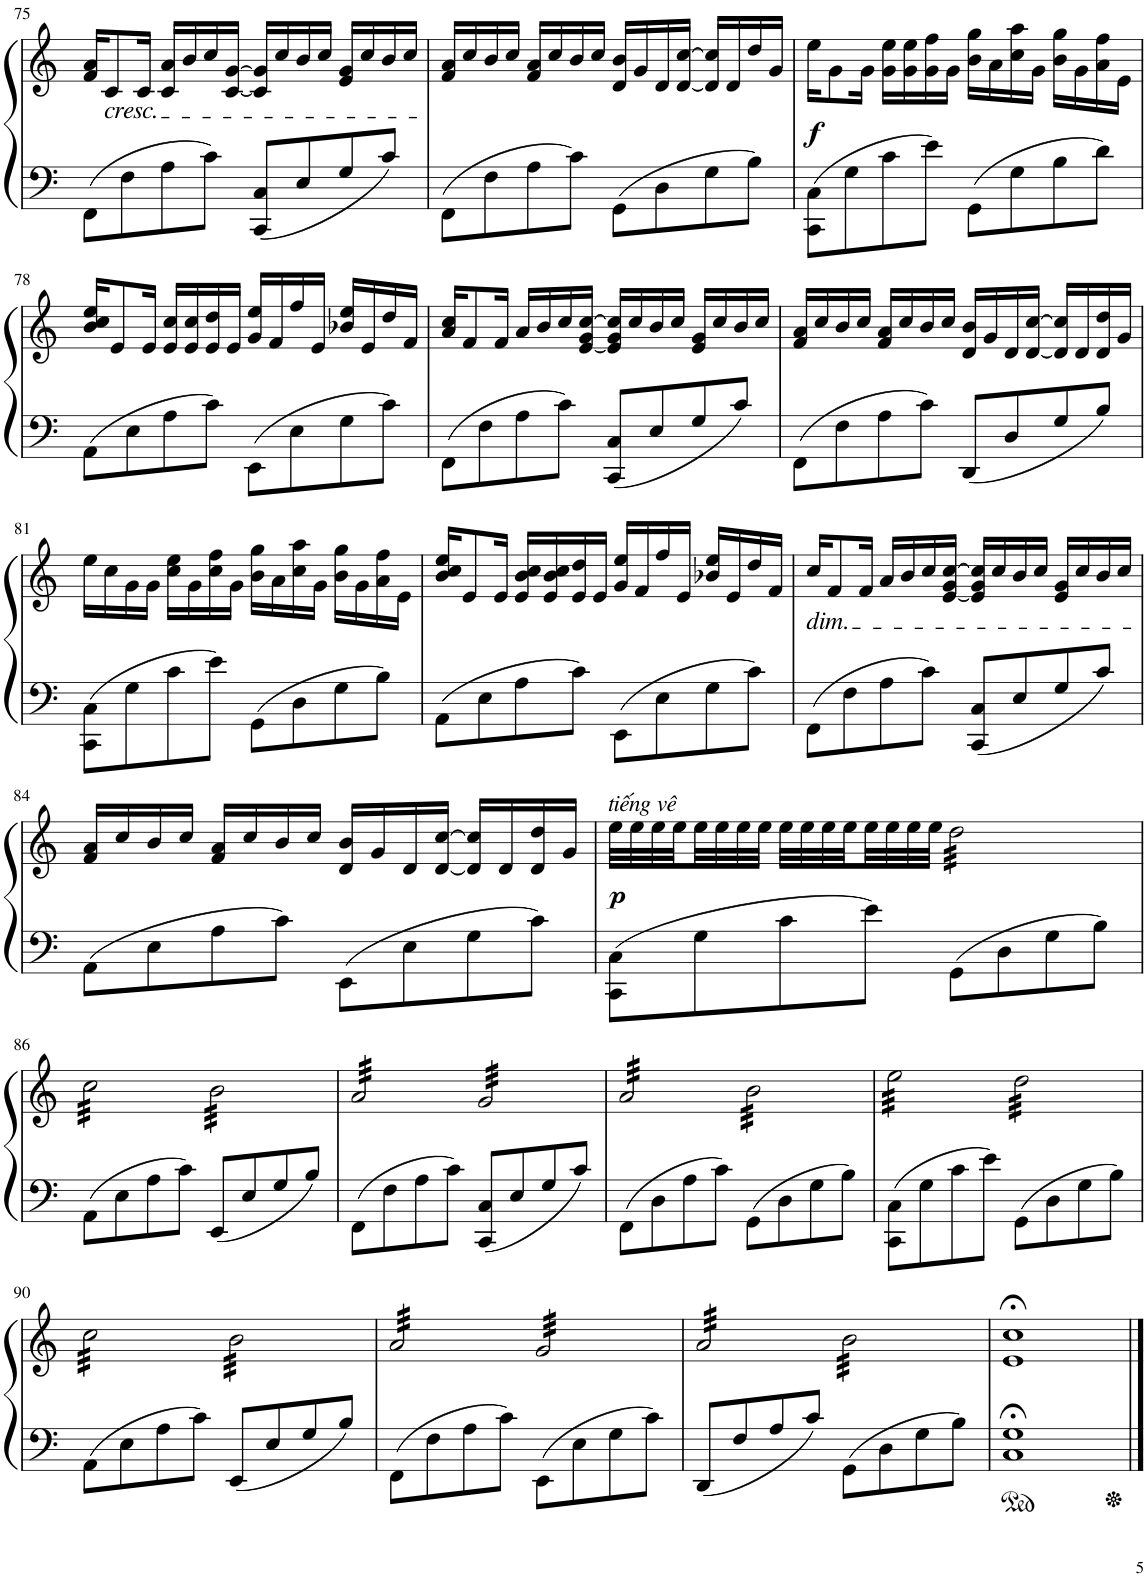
**kern	**kern	**dynam
*part1	*part1	*part1
*staff2	*staff1	*staff1/2
*I"Piano	*	*
*I'Pno.	*	*
!!LO:PB:g=z
*clefF4	*clefG2	*
*k[]	*k[]	*
*M4/4	*M4/4	*
=75	=75	=75
8FF\L	16f/ 16a/KL	.
!	!LO:TX:b:i:t=cresc.	!
.	8c/	.
8F\	.	.
.	16c/Jk	.
8A\	16c/ 16a/LL	.
.	16b/	.
8c\J	16cc/	.
.	[16c/ [16g/JJ	.
8CC/ 8C/L	16c/] 16g/]LL	.
.	16cc/	.
8E/	16b/	.
.	16cc/JJ	.
8G/	16e/ 16g/LL	.
.	16cc/	.
8c/J	16b/	.
.	16cc/JJ	.
=76	=76	=76
8FF\L	16f/ 16a/LL	.
.	16cc/	.
8F\	16b/	.
.	16cc/JJ	.
8A\	16f/ 16a/LL	.
.	16cc/	.
8c\J	16b/	.
.	16cc/JJ	.
8GG\L	16d/ 16b/LL	.
.	16g/	.
8D\	16d/	.
.	[16d/ [16cc/JJ	.
8G\	16d/] 16cc/]LL	.
.	16d/	.
8B\J	16dd/	.
.	16g/JJ	.
=77	=77	=77
!	!	!LO:DY:b
8CC\ 8C\L	16ee\KL	f
.	8g\	.
8G\	.	.
.	16g\Jk	.
8c\	16g\ 16ee\LL	.
.	16g\ 16ee\	.
8e\J	16g\ 16ff\	.
.	16g\JJ	.
8GG\L	16b\ 16gg\LL	.
.	16a\	.
8G\	16cc\ 16aa\	.
.	16g\JJ	.
8B\	16b\ 16gg\LL	.
.	16g\	.
8d\J	16a\ 16ff\	.
.	16e\JJ	.
!!LO:LB:g=z
=78	=78	=78
8AA\L	16b/ 16cc/ 16ee/KL	.
.	8e/	.
8E\	.	.
.	16e/Jk	.
8A\	16e/ 16cc/LL	.
.	16e/ 16cc/	.
8c\J	16e/ 16dd/	.
.	16e/JJ	.
8EE\L	16g/ 16ee/LL	.
.	16f/	.
8E\	16ff/	.
.	16e/JJ	.
8G\	16b-X/ 16ee/LL	.
.	16e/	.
8c\J	16dd/	.
.	16f/JJ	.
=79	=79	=79
8FF\L	16a/ 16cc/KL	.
.	8f/	.
8F\	.	.
.	16f/Jk	.
8A\	16a/LL	.
.	16b/	.
8c\J	16cc/	.
.	[16e/ 16g/ [16cc/JJ	.
8CC/ 8C/L	16e/] 16g/ 16cc/]LL	.
.	16cc/	.
8E/	16b/	.
.	16cc/JJ	.
8G/	16e/ 16g/LL	.
.	16cc/	.
8c/J	16b/	.
.	16cc/JJ	.
=80	=80	=80
8FF\L	16f/ 16a/LL	.
.	16cc/	.
8F\	16b/	.
.	16cc/JJ	.
8A\	16f/ 16a/LL	.
.	16cc/	.
8c\J	16b/	.
.	16cc/JJ	.
8DD/L	16d/ 16b/LL	.
.	16g/	.
8D/	16d/	.
.	[16d/ [16cc/JJ	.
8G/	16d/] 16cc/]LL	.
.	16d/	.
8B/J	16d/ 16dd/	.
.	16g/JJ	.
!!LO:LB:g=z
=81	=81	=81
8CC\ 8C\L	16ee\LL	.
.	16cc\	.
8G\	16g\	.
.	16g\JJ	.
8c\	16cc\ 16ee\LL	.
.	16g\	.
8e\J	16cc\ 16ff\	.
.	16g\JJ	.
8GG\L	16b\ 16gg\LL	.
.	16a\	.
8D\	16cc\ 16aa\	.
.	16g\JJ	.
8G\	16b\ 16gg\LL	.
.	16g\	.
8B\J	16a\ 16ff\	.
.	16e\JJ	.
=82	=82	=82
8AA\L	16b/ 16cc/ 16ee/KL	.
.	8e/	.
8E\	.	.
.	16e/Jk	.
8A\	16e/ 16b/ 16cc/LL	.
.	16e/ 16b/ 16cc/	.
8c\J	16e/ 16dd/	.
.	16e/JJ	.
8EE\L	16g/ 16ee/LL	.
.	16f/	.
8E\	16ff/	.
.	16e/JJ	.
8G\	16b-X/ 16ee/LL	.
.	16e/	.
8c\J	16dd/	.
.	16f/JJ	.
=83	=83	=83
!	!LO:TX:b:i:t=dim.	!
8FF\L	16cc/KL	.
.	8f/	.
8F\	.	.
.	16f/Jk	.
8A\	16a/LL	.
.	16b/	.
8c\J	16cc/	.
.	[16e/ 16g/ [16cc/JJ	.
8CC/ 8C/L	16e/] 16g/ 16cc/]LL	.
.	16cc/	.
8E/	16b/	.
.	16cc/JJ	.
8G/	16e/ 16g/LL	.
.	16cc/	.
8c/J	16b/	.
.	16cc/JJ	.
!!LO:LB:g=z
=84	=84	=84
8AA\L	16f/ 16a/LL	.
.	16cc/	.
8E\	16b/	.
.	16cc/JJ	.
8A\	16f/ 16a/LL	.
.	16cc/	.
8c\J	16b/	.
.	16cc/JJ	.
8EE\L	16d/ 16b/LL	.
.	16g/	.
8E\	16d/	.
.	[16d/ [16cc/JJ	.
8G\	16d/] 16cc/]LL	.
.	16d/	.
8c\J	16d/ 16dd/	.
.	16g/JJ	.
=85	=85	=85
!	!LO:TX:a:i:t=tiếng vê	!
!	!	!LO:DY:b
8CC\ 8C\L	32ee\LLL	p
.	32ee\	.
.	32ee\	.
.	32ee\	.
8G\	32ee\	.
.	32ee\	.
.	32ee\	.
.	32ee\JJJ	.
8c\	32ee\LLL	.
.	32ee\	.
.	32ee\	.
.	32ee\	.
8e\J	32ee\	.
.	32ee\	.
.	32ee\	.
.	32ee\JJJ	.
*	*tremolo	*
8GG\L	32dd\LLL	.
.	32dd\	.
.	32dd\	.
.	32dd\	.
8D\	32dd\	.
.	32dd\	.
.	32dd\	.
.	32dd\	.
8G\	32dd\	.
.	32dd\	.
.	32dd\	.
.	32dd\	.
8B\J	32dd\	.
.	32dd\	.
.	32dd\	.
.	32dd\JJJ	.
!!LO:LB:g=z
=86	=86	=86
8AA\L	32cc\LLL	.
.	32cc\	.
.	32cc\	.
.	32cc\	.
8E\	32cc\	.
.	32cc\	.
.	32cc\	.
.	32cc\	.
8A\	32cc\	.
.	32cc\	.
.	32cc\	.
.	32cc\	.
8c\J	32cc\	.
.	32cc\	.
.	32cc\	.
.	32cc\JJJ	.
8EE/L	32b\LLL	.
.	32b\	.
.	32b\	.
.	32b\	.
8E/	32b\	.
.	32b\	.
.	32b\	.
.	32b\	.
8G/	32b\	.
.	32b\	.
.	32b\	.
.	32b\	.
8B/J	32b\	.
.	32b\	.
.	32b\	.
.	32b\JJJ	.
=87	=87	=87
8FF\L	32a/LLL	.
.	32a/	.
.	32a/	.
.	32a/	.
8F\	32a/	.
.	32a/	.
.	32a/	.
.	32a/	.
8A\	32a/	.
.	32a/	.
.	32a/	.
.	32a/	.
8c\J	32a/	.
.	32a/	.
.	32a/	.
.	32a/JJJ	.
8CC/ 8C/L	32g/LLL	.
.	32g/	.
.	32g/	.
.	32g/	.
8E/	32g/	.
.	32g/	.
.	32g/	.
.	32g/	.
8G/	32g/	.
.	32g/	.
.	32g/	.
.	32g/	.
8c/J	32g/	.
.	32g/	.
.	32g/	.
.	32g/JJJ	.
=88	=88	=88
8FF\L	32a/LLL	.
.	32a/	.
.	32a/	.
.	32a/	.
8D\	32a/	.
.	32a/	.
.	32a/	.
.	32a/	.
8A\	32a/	.
.	32a/	.
.	32a/	.
.	32a/	.
8c\J	32a/	.
.	32a/	.
.	32a/	.
.	32a/JJJ	.
8GG\L	32b\LLL	.
.	32b\	.
.	32b\	.
.	32b\	.
8D\	32b\	.
.	32b\	.
.	32b\	.
.	32b\	.
8G\	32b\	.
.	32b\	.
.	32b\	.
.	32b\	.
8B\J	32b\	.
.	32b\	.
.	32b\	.
.	32b\JJJ	.
=89	=89	=89
8CC\ 8C\L	32ee\LLL	.
.	32ee\	.
.	32ee\	.
.	32ee\	.
8G\	32ee\	.
.	32ee\	.
.	32ee\	.
.	32ee\	.
8c\	32ee\	.
.	32ee\	.
.	32ee\	.
.	32ee\	.
8e\J	32ee\	.
.	32ee\	.
.	32ee\	.
.	32ee\JJJ	.
8GG\L	32dd\LLL	.
.	32dd\	.
.	32dd\	.
.	32dd\	.
8D\	32dd\	.
.	32dd\	.
.	32dd\	.
.	32dd\	.
8G\	32dd\	.
.	32dd\	.
.	32dd\	.
.	32dd\	.
8B\J	32dd\	.
.	32dd\	.
.	32dd\	.
.	32dd\JJJ	.
!!LO:LB:g=z
=90	=90	=90
8AA\L	32cc\LLL	.
.	32cc\	.
.	32cc\	.
.	32cc\	.
8E\	32cc\	.
.	32cc\	.
.	32cc\	.
.	32cc\	.
8A\	32cc\	.
.	32cc\	.
.	32cc\	.
.	32cc\	.
8c\J	32cc\	.
.	32cc\	.
.	32cc\	.
.	32cc\JJJ	.
8EE/L	32b\LLL	.
.	32b\	.
.	32b\	.
.	32b\	.
8E/	32b\	.
.	32b\	.
.	32b\	.
.	32b\	.
8G/	32b\	.
.	32b\	.
.	32b\	.
.	32b\	.
8B/J	32b\	.
.	32b\	.
.	32b\	.
.	32b\JJJ	.
=91	=91	=91
8FF\L	32a/LLL	.
.	32a/	.
.	32a/	.
.	32a/	.
8F\	32a/	.
.	32a/	.
.	32a/	.
.	32a/	.
8A\	32a/	.
.	32a/	.
.	32a/	.
.	32a/	.
8c\J	32a/	.
.	32a/	.
.	32a/	.
.	32a/JJJ	.
8EE\L	32g/LLL	.
.	32g/	.
.	32g/	.
.	32g/	.
8E\	32g/	.
.	32g/	.
.	32g/	.
.	32g/	.
8G\	32g/	.
.	32g/	.
.	32g/	.
.	32g/	.
8c\J	32g/	.
.	32g/	.
.	32g/	.
.	32g/JJJ	.
=92	=92	=92
8DD/L	32a/LLL	.
.	32a/	.
.	32a/	.
.	32a/	.
8F/	32a/	.
.	32a/	.
.	32a/	.
.	32a/	.
8A/	32a/	.
.	32a/	.
.	32a/	.
.	32a/	.
8c/J	32a/	.
.	32a/	.
.	32a/	.
.	32a/JJJ	.
8GG\L	32b\LLL	.
.	32b\	.
.	32b\	.
.	32b\	.
8D\	32b\	.
.	32b\	.
.	32b\	.
.	32b\	.
8G\	32b\	.
.	32b\	.
.	32b\	.
.	32b\	.
8B\J	32b\	.
.	32b\	.
.	32b\	.
.	32b\JJJ	.
*	*Xtremolo	*
=93	=93	=93
1C;< 1G;<	1e;< 1cc;<	.
==	==	==
*-	*-	*-
